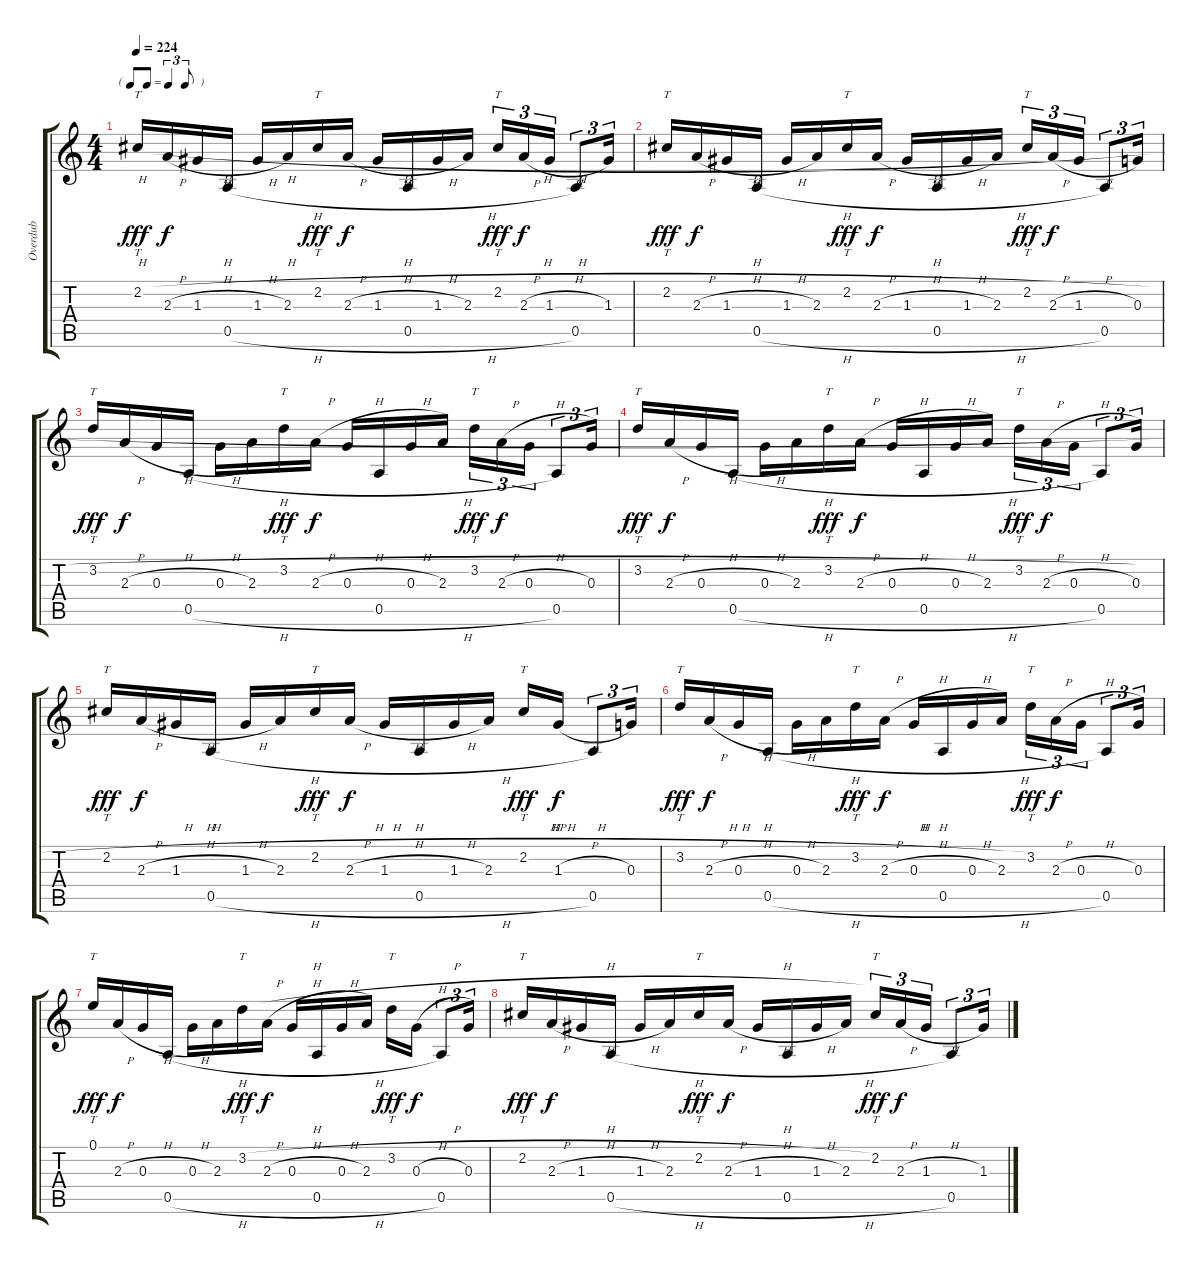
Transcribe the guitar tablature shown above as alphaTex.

\track ("Overdub" "Overdub") {instrument overdrivenguitar}
\staff {score tabs}
\tuning (E4 B3 G3 D3 A2 E2) {hide}
\ts (4 4)
\tf triplet8th
\tempo 224
\clef g2
\ks c
2.2{h}.16{tt dy fff} 2.3{h}.16{dy f} 1.3{h}.16 0.5{h}.16 1.3{h}.16 2.3.16 2.2{h}.16{tt dy fff} 2.3{h}.16{dy f} 1.3{h}.16 0.5{h}.16 1.3{h}.16 2.3.16 2.2{h}.16{tt tu (3 2) dy fff} 2.3{h}.16{tu (3 2) dy f} 1.3{h}.16{tu (3 2)} 0.5.8{tu (3 2)} 1.3.16{tu (3 2)} |
2.2{h}.16{tt dy fff} 2.3{h}.16{dy f} 1.3{h}.16 0.5{h}.16 1.3{h}.16 2.3.16 2.2{h}.16{tt dy fff} 2.3{h}.16{dy f} 1.3{h}.16 0.5{h}.16 1.3{h}.16 2.3.16 2.2{h}.16{tt tu (3 2) dy fff} 2.3{h}.16{tu (3 2) dy f} 1.3{h}.16{tu (3 2)} 0.5.8{tu (3 2)} 0.3.16{tu (3 2)} |
3.2{h}.16{tt dy fff} 2.3{h}.16{dy f} 0.3{h}.16 0.5{h}.16 0.3{h}.16 2.3.16 3.2{h}.16{tt dy fff} 2.3{h}.16{dy f} 0.3{h}.16 0.5{h}.16 0.3{h}.16 2.3.16 3.2{h}.16{tt tu (3 2) dy fff} 2.3{h}.16{tu (3 2) dy f} 0.3{h}.16{tu (3 2)} 0.5.8{tu (3 2)} 0.3.16{tu (3 2)} |
3.2{h}.16{tt dy fff} 2.3{h}.16{dy f} 0.3{h}.16 0.5{h}.16 0.3{h}.16 2.3.16 3.2{h}.16{tt dy fff} 2.3{h}.16{dy f} 0.3{h}.16 0.5{h}.16 0.3{h}.16 2.3.16 3.2{h}.16{tt tu (3 2) dy fff} 2.3{h}.16{tu (3 2) dy f} 0.3{h}.16{tu (3 2)} 0.5.8{tu (3 2)} 0.3.16{tu (3 2)} |
2.2{h}.16{tt dy fff} 2.3{h}.16{dy f} 1.3{h}.16 0.5{h}.16 1.3{h}.16 2.3.16 2.2{h}.16{tt dy fff} 2.3{h}.16{dy f} 1.3{h}.16 0.5{h}.16 1.3{h}.16 2.3.16 2.2{h}.16{tt dy fff} 1.3{h}.16{dy f} 0.5.8{tu (3 2)} 0.3.16{tu (3 2)} |
3.2{h}.16{tt dy fff} 2.3{h}.16{dy f} 0.3{h}.16 0.5{h}.16 0.3{h}.16 2.3.16 3.2{h}.16{tt dy fff} 2.3{h}.16{dy f} 0.3{h}.16 0.5{h}.16 0.3{h}.16 2.3.16 3.2.16{tt tu (3 2) dy fff} 2.3{h}.16{tu (3 2) dy f} 0.3{h}.16{tu (3 2)} 0.5.8{tu (3 2)} 0.3.16{tu (3 2)} |
0.1.16{tt dy fff} 2.3{h}.16{dy f} 0.3{h}.16 0.5{h}.16 0.3{h}.16 2.3.16 3.2{h}.16{tt dy fff} 2.3{h}.16{dy f} 0.3{h}.16 0.5{h}.16 0.3{h}.16 2.3.16 3.2{h}.16{tt dy fff} 0.3{h}.16{dy f} 0.5.8{tu (3 2)} 0.3.16{tu (3 2)} |
2.2{h}.16{tt dy fff} 2.3{h}.16{dy f} 1.3{h}.16 0.5{h}.16 1.3{h}.16 2.3.16 2.2{h}.16{tt dy fff} 2.3{h}.16{dy f} 1.3{h}.16 0.5{h}.16 1.3{h}.16 2.3.16 2.2{h}.16{tt tu (3 2) dy fff} 2.3{h}.16{tu (3 2) dy f} 1.3{h}.16{tu (3 2)} 0.5.8{tu (3 2)} 1.3.16{tu (3 2)}
